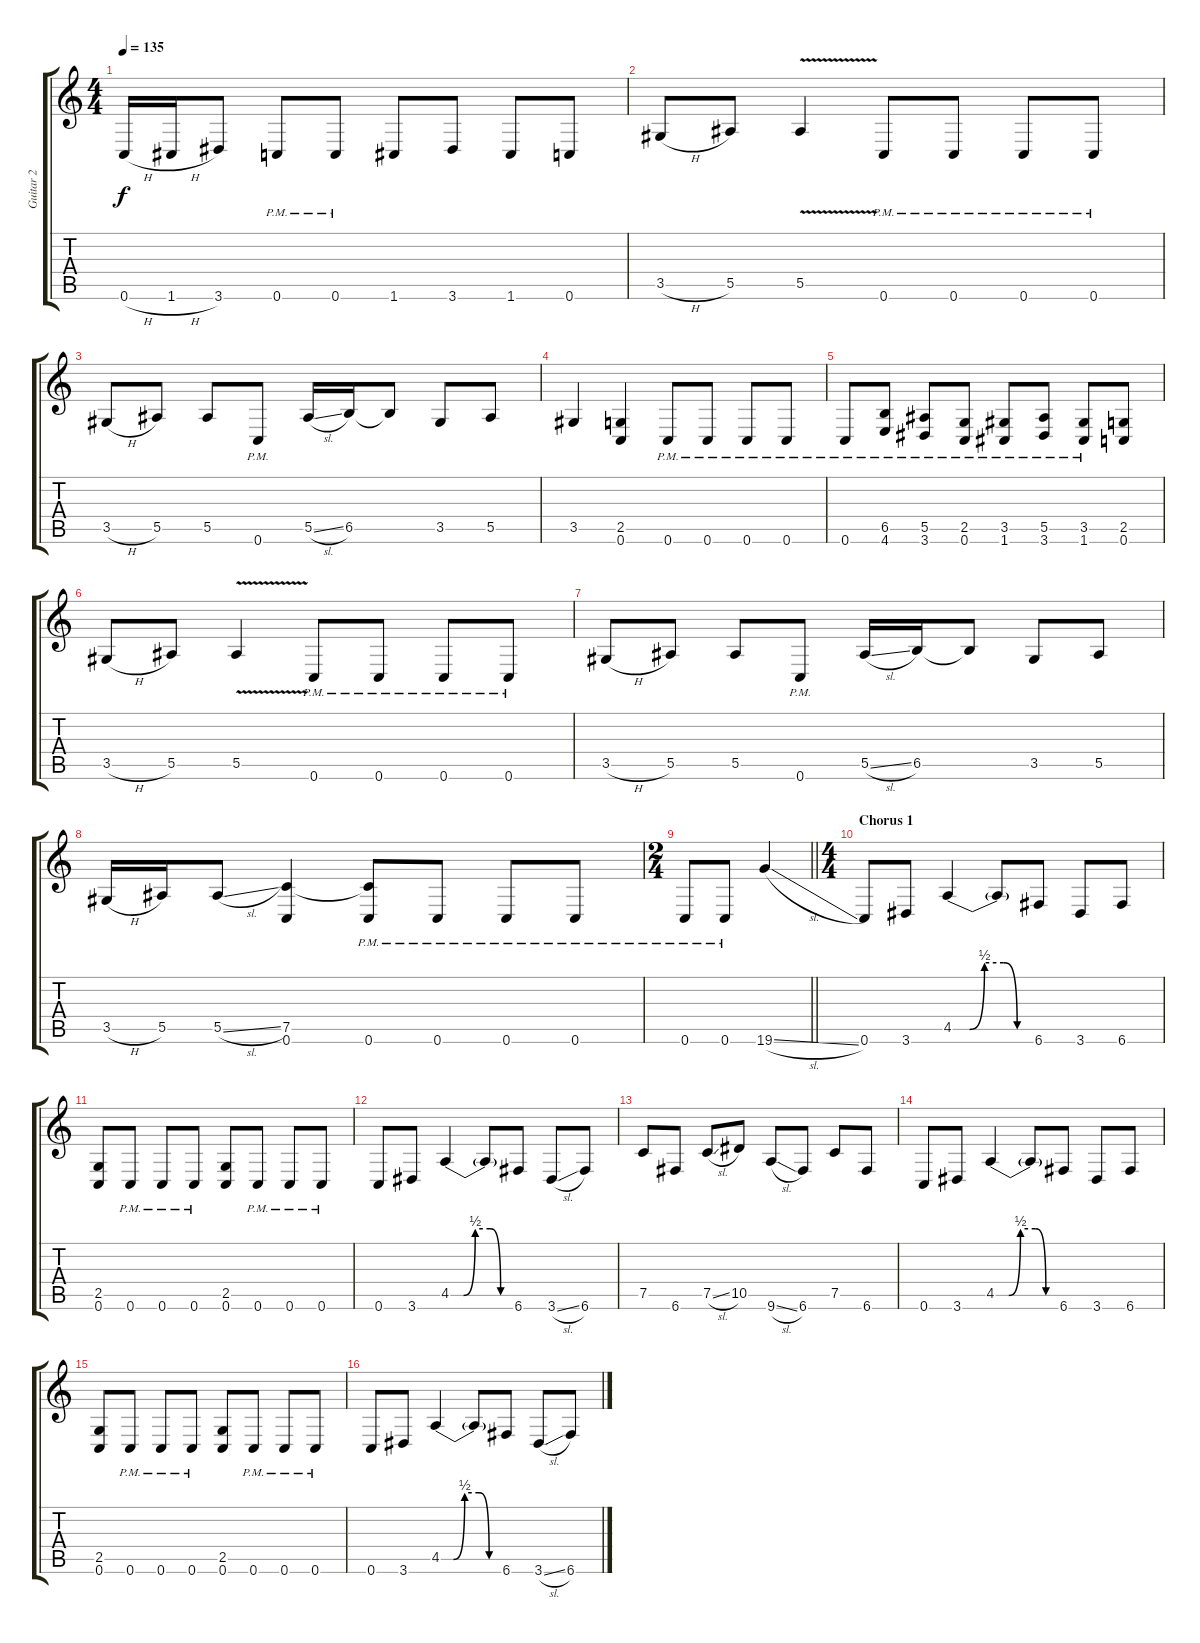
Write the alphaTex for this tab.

\track ("Guitar 2" "Guitar 2") {instrument distortionguitar}
\staff {score tabs}
\tuning (C4 G3 Eb3 Bb2 F2 C2) {hide}
\ts (4 4)
\tempo 135
\clef g2
\ks c
0.6{h}.16{dy f} 1.6{h}.16 3.6.8 0.6{pm}.8 0.6{pm}.8 1.6.8 3.6.8 1.6.8 0.6.8 |
3.5{h}.8 5.5.8 5.5{v}.4 0.6{pm}.8 0.6{pm}.8 0.6{pm}.8 0.6{pm}.8 |
3.5{h}.8 5.5.8 5.5.8 0.6{pm}.8 5.5{sl}.16 6.5.16 6.5{t}.8 3.5.8 5.5.8 |
3.5.4 (2.5 0.6).4 0.6{pm}.8 0.6{pm}.8 0.6{pm}.8 0.6{pm}.8 |
0.6{pm}.8 (6.5{pm} 4.6{pm}).8 (5.5{pm} 3.6{pm}).8 (2.5{pm} 0.6{pm}).8 (3.5{pm} 1.6{pm}).8 (5.5{pm} 3.6{pm}).8 (3.5{pm} 1.6{pm}).8 (2.5 0.6).8 |
3.5{h}.8 5.5.8 5.5{v}.4 0.6{pm}.8 0.6{pm}.8 0.6{pm}.8 0.6{pm}.8 |
3.5{h}.8 5.5.8 5.5.8 0.6{pm}.8 5.5{sl}.16 6.5.16 6.5{t}.8 3.5.8 5.5.8 |
3.5{h}.16 5.5.16 5.5{sl}.8 (7.5 0.6).4 (7.5{t} 0.6{pm}).8 0.6{pm}.8 0.6{pm}.8 0.6{pm}.8 |
\ts (2 4)
\barLineRight lightlight
0.6{pm}.8 0.6{pm}.8 19.6{sl}.4 |
\ts (4 4)
\section ("" "Chorus 1")
0.6.8 3.6.8 4.5{be (custom 0 0 12 0 23 2 37 2 47 0 60 0)}.4 4.5{t}.8 6.6.8 3.6.8 6.6.8 |
(2.5 0.6).8 0.6{pm}.8 0.6{pm}.8 0.6{pm}.8 (2.5 0.6).8 0.6{pm}.8 0.6{pm}.8 0.6{pm}.8 |
0.6.8 3.6.8 4.5{be (custom 0 0 12 0 23 2 37 2 47 0 60 0)}.4 4.5{t}.8 6.6.8 3.6{sl}.8 6.6.8 |
7.5.8 6.6.8 7.5{sl}.8 10.5.8 9.6{sl}.8 6.6.8 7.5.8 6.6.8 |
0.6.8 3.6.8 4.5{be (custom 0 0 12 0 23 2 37 2 47 0 60 0)}.4 4.5{t}.8 6.6.8 3.6.8 6.6.8 |
(2.5 0.6).8 0.6{pm}.8 0.6{pm}.8 0.6{pm}.8 (2.5 0.6).8 0.6{pm}.8 0.6{pm}.8 0.6{pm}.8 |
0.6.8 3.6.8 4.5{be (custom 0 0 12 0 23 2 37 2 47 0 60 0)}.4 4.5{t}.8 6.6.8 3.6{sl}.8 6.6.8
